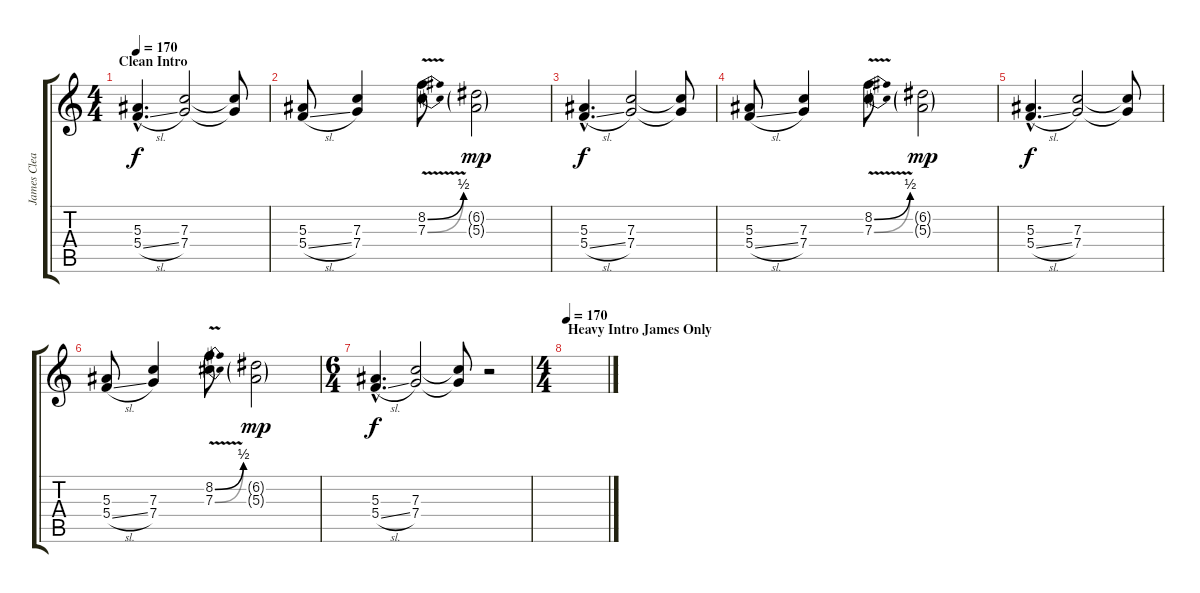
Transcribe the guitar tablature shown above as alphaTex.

\track ("James Clean" "James Clea") {instrument electricguitarclean}
\staff {score tabs}
\tuning (D4 A3 F3 C3 G2 C2) {hide}
\ts (4 4)
\section ("" "Clean Intro")
\tempo 170
\tempo 120
\tempo 170
\clef g2
\ks c
(5.3{hac} 5.4{sl hac}).4{d dy f instrument electricguitarclean} (7.3 7.4).2 (7.3{t} 7.4{t}).8 |
(5.3 5.4{sl}).8 (7.3 7.4).4 (8.2{be (bend 0 0 60 2) v} 7.3{be (bend 0 0 60 2) v}).8 (6.2{g} 5.3{g}).2{dy mp} |
(5.3{hac} 5.4{sl hac}).4{d dy f} (7.3 7.4).2 (7.3{t} 7.4{t}).8 |
(5.3 5.4{sl}).8 (7.3 7.4).4 (8.2{be (bend 0 0 60 2) v} 7.3{be (bend 0 0 60 2) v}).8 (6.2{g} 5.3{g}).2{dy mp} |
(5.3{hac} 5.4{sl hac}).4{d dy f} (7.3 7.4).2 (7.3{t} 7.4{t}).8 |
(5.3 5.4{sl}).8 (7.3 7.4).4 (8.2{be (bend 0 0 60 2) v} 7.3{be (bend 0 0 60 2) v}).8 (6.2{g} 5.3{g}).2{dy mp} |
\ts (6 4)
(5.3{hac} 5.4{sl hac}).4{d dy f} (7.3 7.4).2 (7.3{t} 7.4{t}).8 r.2 |
\ts (4 4)
\section ("" "Heavy Intro James Only")
\tempo 170
